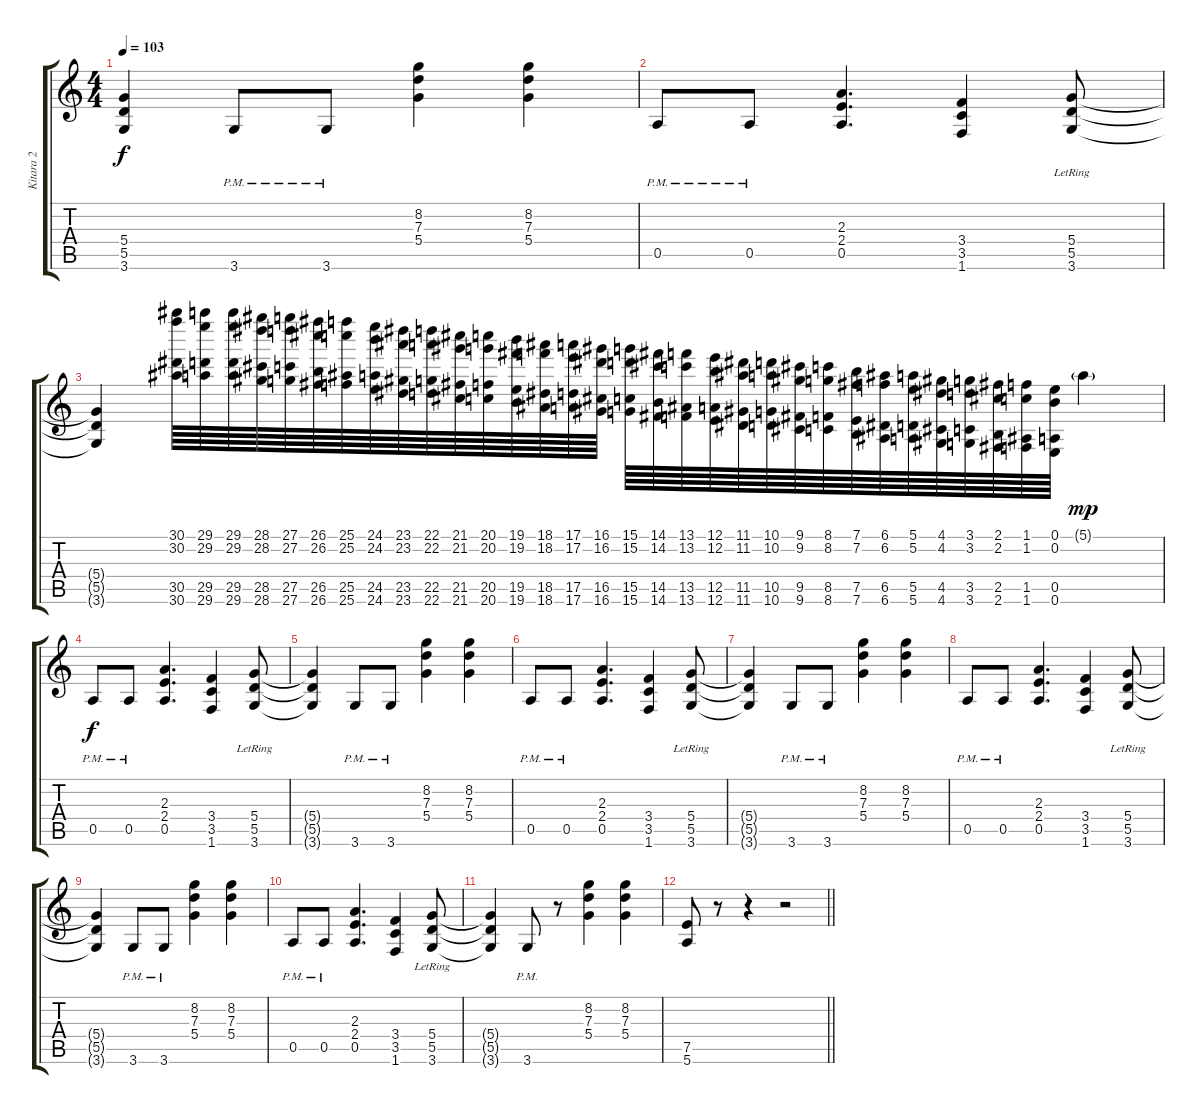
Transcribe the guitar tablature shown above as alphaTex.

\track ("Kitara 2" "Kitara 2") {instrument overdrivenguitar}
\staff {score tabs}
\tuning (E4 B3 G3 D3 A2 E2) {hide}
\ts (4 4)
\tempo 103
\clef g2
\ks aminor
(5.4{t} 5.5{t} 3.6{t}).4{dy f} 3.6{pm}.8 3.6{pm}.8 (8.2 7.3 5.4).4 (8.2 7.3 5.4).4 |
0.5{pm}.8 0.5{pm}.8 (2.3 2.4 0.5).4{d} (3.4 3.5 1.6).4 (5.4{lr} 5.5{lr} 3.6{lr}).8 |
(5.4{t} 5.5{t} 3.6{t}).4 (30.1 30.2 30.5 30.6).64 (29.1 29.2 29.5 29.6).64 (29.1 29.2 29.5 29.6).64 (28.1 28.2 28.5 28.6).64 (27.1 27.2 27.5 27.6).64 (26.1 26.2 26.5 26.6).64 (25.1 25.2 25.5 25.6).64 (24.1 24.2 24.5 24.6).64 (23.1 23.2 23.5 23.6).64 (22.1 22.2 22.5 22.6).64 (21.1 21.2 21.5 21.6).64 (20.1 20.2 20.5 20.6).64 (19.1 19.2 19.5 19.6).64 (18.1 18.2 18.5 18.6).64 (17.1 17.2 17.5 17.6).64 (16.1 16.2 16.5 16.6).64 (15.1 15.2 15.5 15.6).64 (14.1 14.2 14.5 14.6).64 (13.1 13.2 13.5 13.6).64 (12.1 12.2 12.5 12.6).64 (11.1 11.2 11.5 11.6).64 (10.1 10.2 10.5 10.6).64 (9.1 9.2 9.5 9.6).64 (8.1 8.2 8.5 8.6).64 (7.1 7.2 7.5 7.6).64 (6.1 6.2 6.5 6.6).64 (5.1 5.2 5.5 5.6).64 (4.1 4.2 4.5 4.6).64 (3.1 3.2 3.5 3.6).64 (2.1 2.2 2.5 2.6).64 (1.1 1.2 1.5 1.6).64 (0.1 0.2 0.5 0.6).64 5.1{g}.4{dy mp} |
0.5{pm}.8{dy f} 0.5{pm}.8 (2.3 2.4 0.5).4{d} (3.4 3.5 1.6).4 (5.4{lr} 5.5{lr} 3.6{lr}).8 |
(5.4{t} 5.5{t} 3.6{t}).4 3.6{pm}.8 3.6{pm}.8 (8.2 7.3 5.4).4 (8.2 7.3 5.4).4 |
0.5{pm}.8 0.5{pm}.8 (2.3 2.4 0.5).4{d} (3.4 3.5 1.6).4 (5.4{lr} 5.5{lr} 3.6{lr}).8 |
(5.4{t} 5.5{t} 3.6{t}).4 3.6{pm}.8 3.6{pm}.8 (8.2 7.3 5.4).4 (8.2 7.3 5.4).4 |
0.5{pm}.8 0.5{pm}.8 (2.3 2.4 0.5).4{d} (3.4 3.5 1.6).4 (5.4{lr} 5.5{lr} 3.6{lr}).8 |
(5.4{t} 5.5{t} 3.6{t}).4 3.6{pm}.8 3.6{pm}.8 (8.2 7.3 5.4).4 (8.2 7.3 5.4).4 |
0.5{pm}.8 0.5{pm}.8 (2.3 2.4 0.5).4{d} (3.4 3.5 1.6).4 (5.4{lr} 5.5{lr} 3.6{lr}).8 |
(5.4{t} 5.5{t} 3.6{t}).4 3.6{pm}.8 r.8 (8.2 7.3 5.4).4 (8.2 7.3 5.4).4 |
\barLineRight lightlight
(7.5 5.6).8 r.8 r.4 r.2
